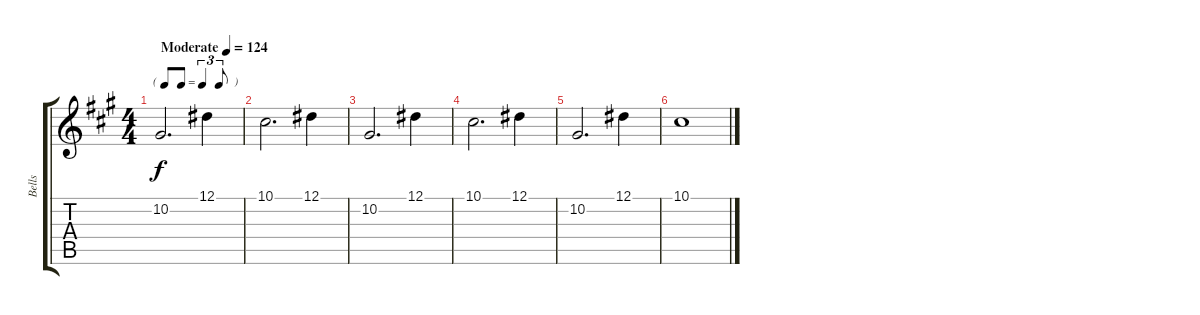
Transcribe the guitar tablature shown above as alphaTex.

\track ("Bells" "Bells") {instrument vibraphone}
\staff {score tabs}
\tuning (Eb4 Bb3 Gb3 Db3 Ab2 Eb2) {hide}
\ts (4 4)
\tf triplet8th
\tempo (124 "Moderate")
\clef g2
\ks a
10.2.2{d dy f instrument vibraphone} 12.1.4 |
10.1.2{d} 12.1.4 |
10.2.2{d} 12.1.4 |
10.1.2{d} 12.1.4 |
10.2.2{d} 12.1.4 |
10.1.1
